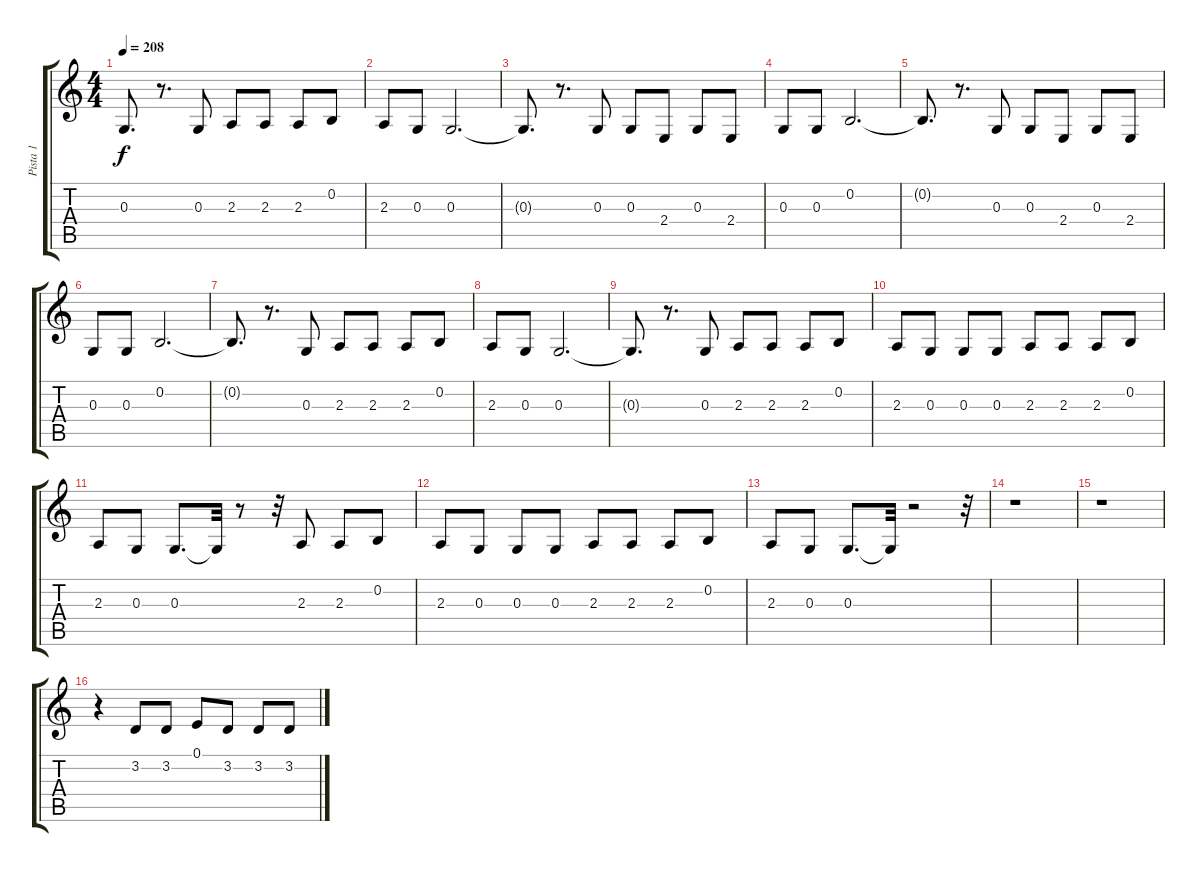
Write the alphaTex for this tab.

\track ("Pista 1" "Pista 1") {instrument altosax}
\staff {score tabs}
\tuning (E4 B3 G3 D3 A2 E2) {hide}
\ts (4 4)
\tempo 208
\clef g2
\ks c
0.3{t}.8{d dy f} r.8{d} 0.3.8 2.3.8 2.3.8 2.3.8 0.2.8 |
2.3.8 0.3.8 0.3.2{d} |
0.3{t}.8{d} r.8{d} 0.3.8 0.3.8 2.4.8 0.3.8 2.4.8 |
0.3.8 0.3.8 0.2.2{d} |
0.2{t}.8{d} r.8{d} 0.3.8 0.3.8 2.4.8 0.3.8 2.4.8 |
0.3.8 0.3.8 0.2.2{d} |
0.2{t}.8{d} r.8{d} 0.3.8 2.3.8 2.3.8 2.3.8 0.2.8 |
2.3.8 0.3.8 0.3.2{d} |
0.3{t}.8{d} r.8{d} 0.3.8 2.3.8 2.3.8 2.3.8 0.2.8 |
2.3.8 0.3.8 0.3.8 0.3.8 2.3.8 2.3.8 2.3.8 0.2.8 |
2.3.8 0.3.8 0.3.8{d} 0.3{t}.32 r.8 r.32 2.3.8 2.3.8 0.2.8 |
2.3.8 0.3.8 0.3.8 0.3.8 2.3.8 2.3.8 2.3.8 0.2.8 |
2.3.8 0.3.8 0.3.8{d} 0.3{t}.32 r.2 r.32 |
r.1 |
r.1 |
r.4 3.2.8 3.2.8 0.1.8 3.2.8 3.2.8 3.2.8
